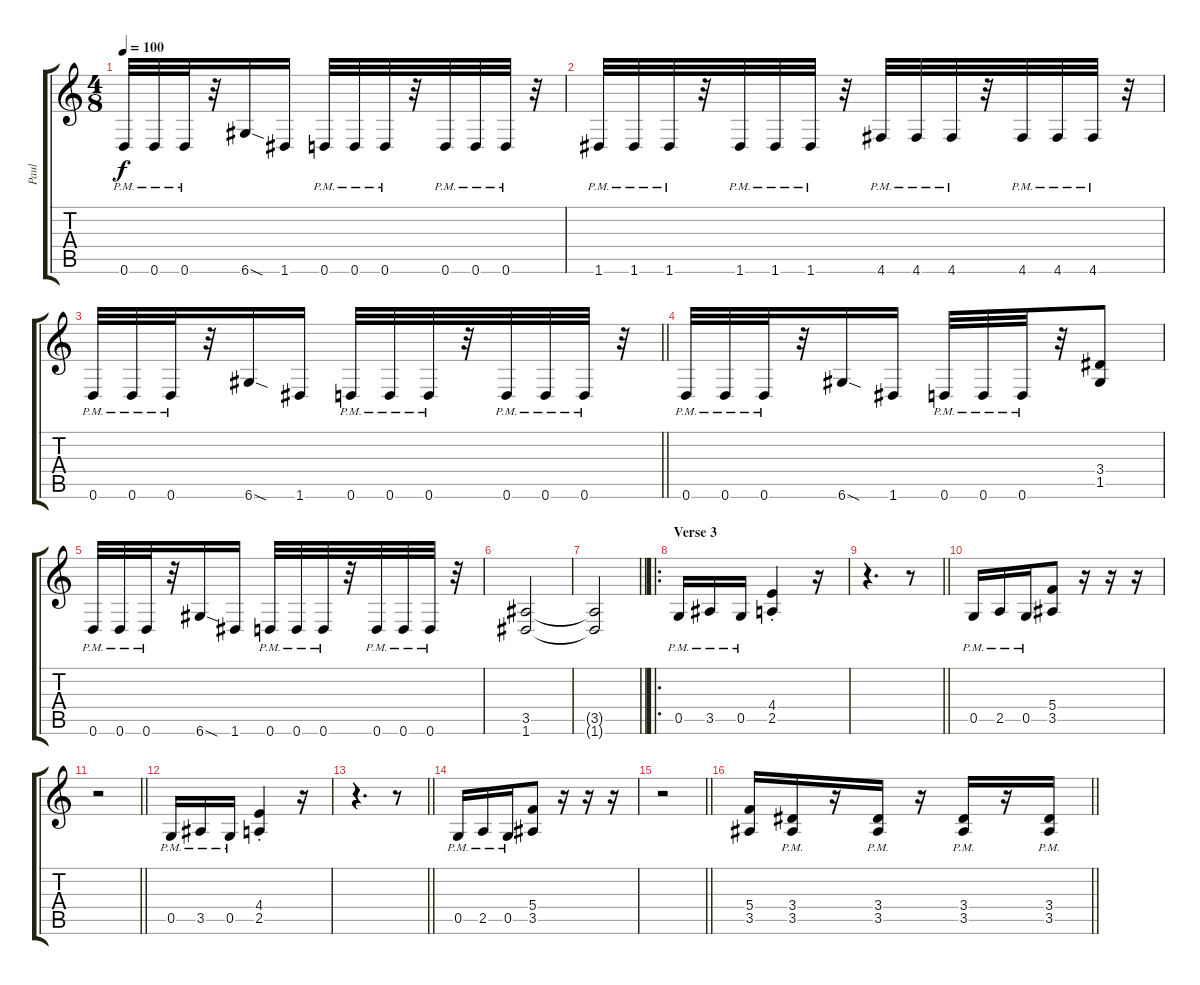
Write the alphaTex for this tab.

\track ("Paul" "Paul") {instrument distortionguitar}
\staff {score tabs}
\tuning (D4 A3 F3 C3 G2 D2) {hide}
\ts (4 8)
\tempo 100
\clef g2
\ks c
0.6{pm}.32{dy f} 0.6{pm}.32 0.6{pm}.32 r.32 6.6{sod}.16 1.6.16 0.6{pm}.32 0.6{pm}.32 0.6{pm}.32 r.32 0.6{pm}.32 0.6{pm}.32 0.6{pm}.32 r.32 |
1.6{pm}.32 1.6{pm}.32 1.6{pm}.32 r.32 1.6{pm}.32 1.6{pm}.32 1.6{pm}.32 r.32 4.6{pm}.32 4.6{pm}.32 4.6{pm}.32 r.32 4.6{pm}.32 4.6{pm}.32 4.6{pm}.32 r.32 |
\barLineRight lightlight
0.6{pm}.32 0.6{pm}.32 0.6{pm}.32 r.32 6.6{sod}.16 1.6.16 0.6{pm}.32 0.6{pm}.32 0.6{pm}.32 r.32 0.6{pm}.32 0.6{pm}.32 0.6{pm}.32 r.32 |
0.6{pm}.32 0.6{pm}.32 0.6{pm}.32 r.32 6.6{sod}.16 1.6.16 0.6{pm}.32 0.6{pm}.32 0.6{pm}.32 r.32 (3.4 1.5).8 |
0.6{pm}.32 0.6{pm}.32 0.6{pm}.32 r.32 6.6{sod}.16 1.6.16 0.6{pm}.32 0.6{pm}.32 0.6{pm}.32 r.32 0.6{pm}.32 0.6{pm}.32 0.6{pm}.32 r.32 |
(3.5 1.6).2 |
\barLineRight lightlight
(3.5{t} 1.6{t}).2 |
\ro
\section ("" "Verse 3")
0.5{pm}.16 3.5{pm}.16 0.5{pm}.16 (4.4{st} 2.5{st}).4 r.16 |
\barLineRight lightlight
r.4{d} r.8 |
0.5{pm}.16 2.5{pm}.16 0.5{pm}.16 (5.4 3.5).8 r.16 r.16 r.16 |
\barLineRight lightlight
r.2 |
0.5{pm}.16 3.5{pm}.16 0.5{pm}.16 (4.4{st} 2.5{st}).4 r.16 |
\barLineRight lightlight
r.4{d} r.8 |
0.5{pm}.16 2.5{pm}.16 0.5{pm}.16 (5.4 3.5).8 r.16 r.16 r.16 |
\barLineRight lightlight
r.2 |
\barLineRight lightlight
(5.4 3.5).16 (3.4{pm} 3.5{pm}).16 r.16 (3.4{pm} 3.5{pm}).16 r.16 (3.4{pm} 3.5{pm}).16 r.16 (3.4{pm} 3.5{pm}).16
